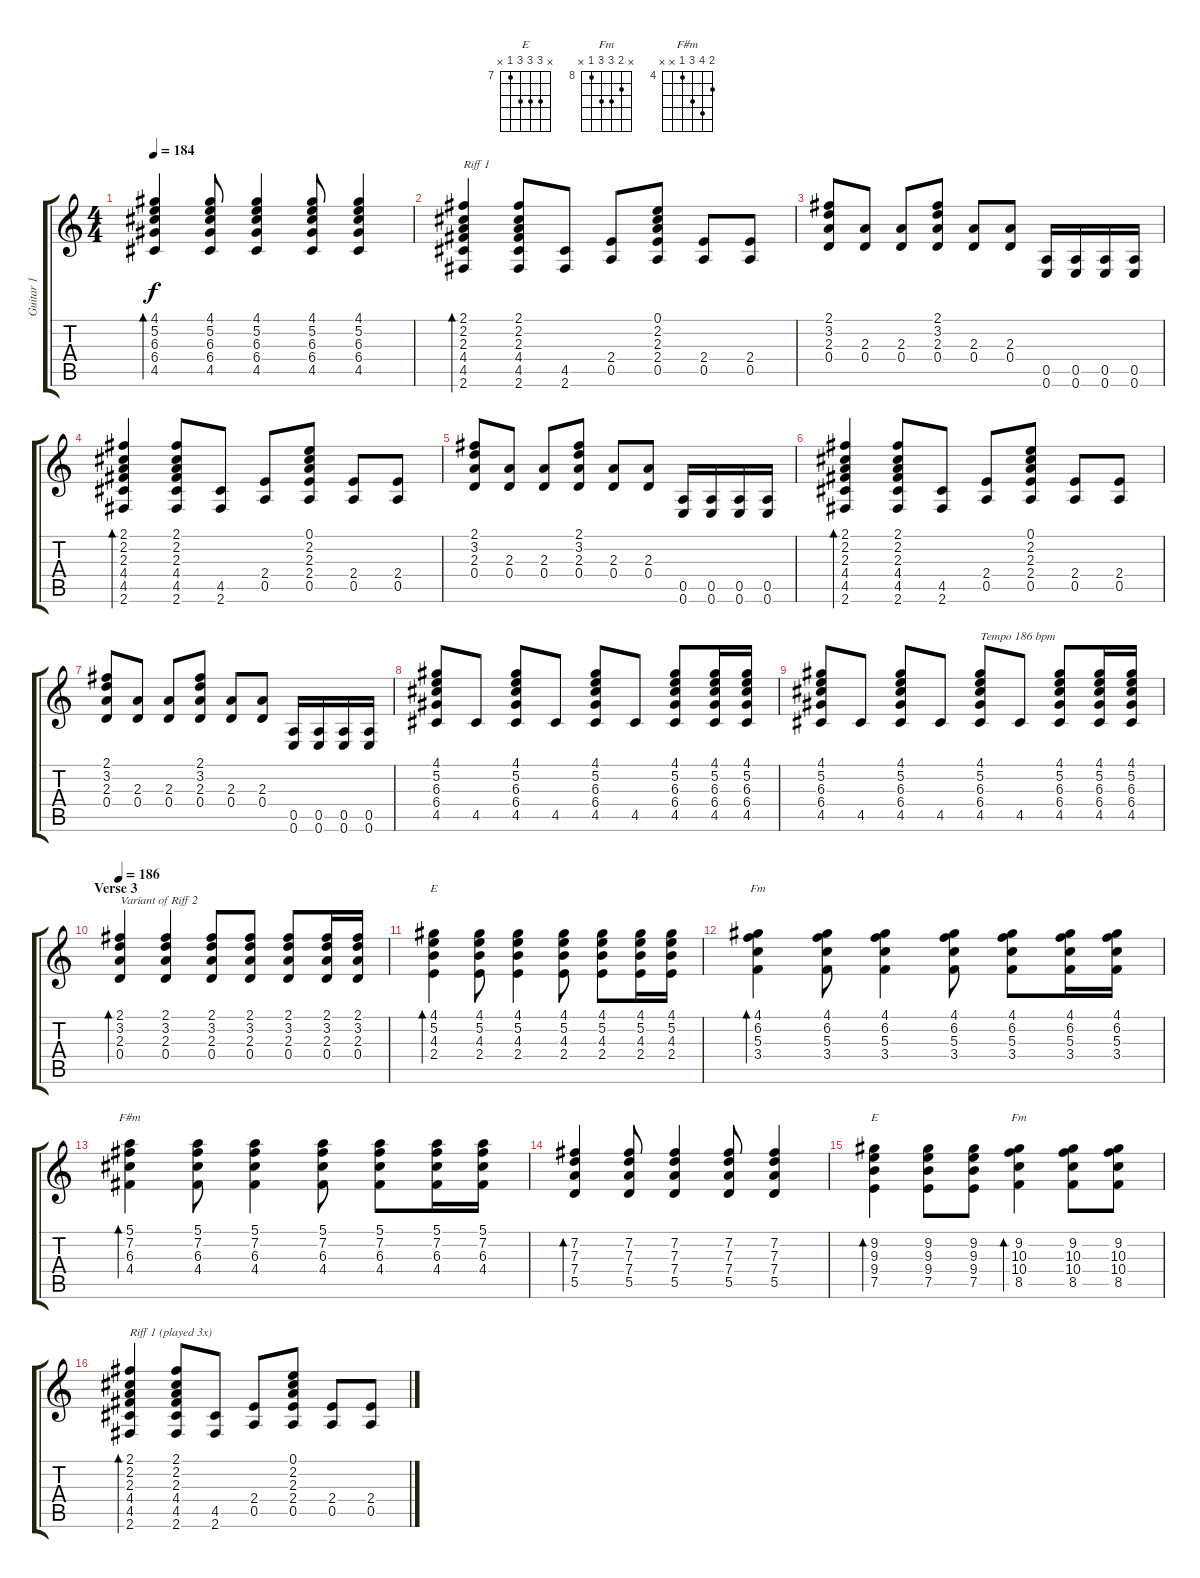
\track ("Guitar 1" "Guitar 1") {instrument electricguitarclean}
\staff {score tabs}
\tuning (E4 B3 G3 D3 A2 E2) {hide}
\chord ("E" 4 5 4 2 x x)
\chord ("Fm" 4 6 5 3 x x) {firstfret 3}
\chord ("F#m" 5 7 6 4 x x) {firstfret 4}
\chord ("E" x 9 9 9 7 x) {firstfret 7}
\chord ("Fm" x 9 10 10 8 x) {firstfret 8}
\ts (4 4)
\tempo 184
\clef g2
\ks c
(4.1 5.2 6.3 6.4 4.5).4{bd 240 dy f} (4.1 5.2 6.3 6.4 4.5).8 (4.1 5.2 6.3 6.4 4.5).4 (4.1 5.2 6.3 6.4 4.5).8 (4.1 5.2 6.3 6.4 4.5).4 |
(2.1 2.2 2.3 4.4 4.5 2.6).4{bd 120 txt "Riff 1"} (2.1 2.2 2.3 4.4 4.5 2.6).8 (4.5 2.6).8 (2.4 0.5).8 (0.1 2.2 2.3 2.4 0.5).8 (2.4 0.5).8 (2.4 0.5).8 |
(2.1 3.2 2.3 0.4).8 (2.3 0.4).8 (2.3 0.4).8 (2.1 3.2 2.3 0.4).8 (2.3 0.4).8 (2.3 0.4).8 (0.5 0.6).16 (0.5 0.6).16 (0.5 0.6).16 (0.5 0.6).16 |
(2.1 2.2 2.3 4.4 4.5 2.6).4{bd 120} (2.1 2.2 2.3 4.4 4.5 2.6).8 (4.5 2.6).8 (2.4 0.5).8 (0.1 2.2 2.3 2.4 0.5).8 (2.4 0.5).8 (2.4 0.5).8 |
(2.1 3.2 2.3 0.4).8 (2.3 0.4).8 (2.3 0.4).8 (2.1 3.2 2.3 0.4).8 (2.3 0.4).8 (2.3 0.4).8 (0.5 0.6).16 (0.5 0.6).16 (0.5 0.6).16 (0.5 0.6).16 |
(2.1 2.2 2.3 4.4 4.5 2.6).4{bd 120} (2.1 2.2 2.3 4.4 4.5 2.6).8 (4.5 2.6).8 (2.4 0.5).8 (0.1 2.2 2.3 2.4 0.5).8 (2.4 0.5).8 (2.4 0.5).8 |
(2.1 3.2 2.3 0.4).8 (2.3 0.4).8 (2.3 0.4).8 (2.1 3.2 2.3 0.4).8 (2.3 0.4).8 (2.3 0.4).8 (0.5 0.6).16 (0.5 0.6).16 (0.5 0.6).16 (0.5 0.6).16 |
(4.1 5.2 6.3 6.4 4.5).8 4.5.8 (4.1 5.2 6.3 6.4 4.5).8 4.5.8 (4.1 5.2 6.3 6.4 4.5).8 4.5.8 (4.1 5.2 6.3 6.4 4.5).8 (4.1 5.2 6.3 6.4 4.5).16 (4.1 5.2 6.3 6.4 4.5).16 |
(4.1 5.2 6.3 6.4 4.5).8 4.5.8 (4.1 5.2 6.3 6.4 4.5).8 4.5.8 (4.1 5.2 6.3 6.4 4.5).8{txt "Tempo 186 bpm"} 4.5.8 (4.1 5.2 6.3 6.4 4.5).8 (4.1 5.2 6.3 6.4 4.5).16 (4.1 5.2 6.3 6.4 4.5).16 |
\section ("" "Verse 3")
\tempo 186
(2.1 3.2 2.3 0.4).4{bd 240 txt "Variant of Riff 2"} (2.1 3.2 2.3 0.4).4 (2.1 3.2 2.3 0.4).8 (2.1 3.2 2.3 0.4).8 (2.1 3.2 2.3 0.4).8 (2.1 3.2 2.3 0.4).16 (2.1 3.2 2.3 0.4).16 |
(4.1 5.2 4.3 2.4).4{bd 240 ch "E"} (4.1 5.2 4.3 2.4).8 (4.1 5.2 4.3 2.4).4 (4.1 5.2 4.3 2.4).8 (4.1 5.2 4.3 2.4).8 (4.1 5.2 4.3 2.4).16 (4.1 5.2 4.3 2.4).16 |
(4.1 6.2 5.3 3.4).4{bd 240 ch "Fm"} (4.1 6.2 5.3 3.4).8 (4.1 6.2 5.3 3.4).4 (4.1 6.2 5.3 3.4).8 (4.1 6.2 5.3 3.4).8 (4.1 6.2 5.3 3.4).16 (4.1 6.2 5.3 3.4).16 |
(5.1 7.2 6.3 4.4).4{bd 240 ch "F#m"} (5.1 7.2 6.3 4.4).8 (5.1 7.2 6.3 4.4).4 (5.1 7.2 6.3 4.4).8 (5.1 7.2 6.3 4.4).8 (5.1 7.2 6.3 4.4).16 (5.1 7.2 6.3 4.4).16 |
(7.2 7.3 7.4 5.5).4{bd 240} (7.2 7.3 7.4 5.5).8 (7.2 7.3 7.4 5.5).4 (7.2 7.3 7.4 5.5).8 (7.2 7.3 7.4 5.5).4 |
(9.2 9.3 9.4 7.5).4{bd 240 ch "E"} (9.2 9.3 9.4 7.5).8 (9.2 9.3 9.4 7.5).8 (9.2 10.3 10.4 8.5).4{bd 240 ch "Fm"} (9.2 10.3 10.4 8.5).8 (9.2 10.3 10.4 8.5).8 |
(2.1 2.2 2.3 4.4 4.5 2.6).4{bd 120 txt "Riff 1 (played 3x)"} (2.1 2.2 2.3 4.4 4.5 2.6).8 (4.5 2.6).8 (2.4 0.5).8 (0.1 2.2 2.3 2.4 0.5).8 (2.4 0.5).8 (2.4 0.5).8
